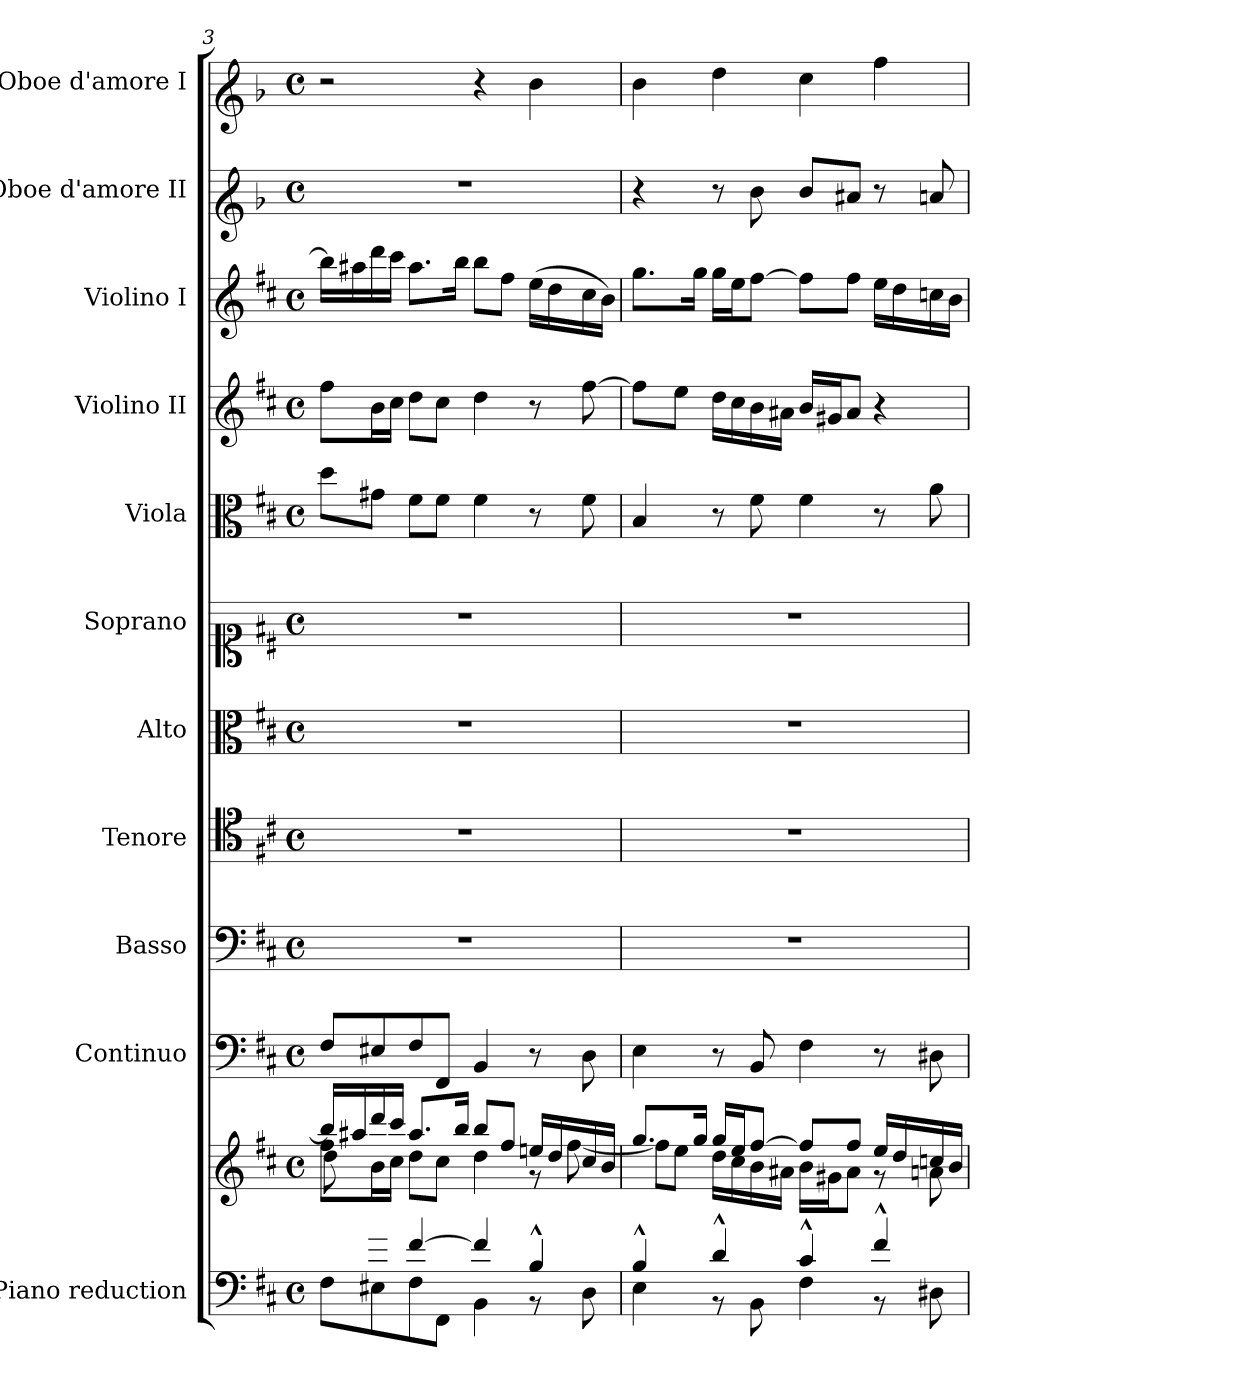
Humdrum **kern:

**kern	**kern	**kern	**kern	**kern	**kern	**kern	**kern	**kern	**kern	**kern	**kern
*part11	*part11	*part10	*part9	*part8	*part7	*part6	*part5	*part4	*part3	*part2	*part1
*staff12	*staff11	*staff10	*staff9	*staff8	*staff7	*staff6	*staff5	*staff4	*staff3	*staff2	*staff1
*I"Piano reduction	*	*I"Continuo	*I"Basso	*I"Tenore	*I"Alto	*I"Soprano	*I"Viola	*I"Violino II	*I"Violino I	*I"Oboe d'amore II	*I"Oboe d'amore I
*I'Pno	*	*	*	*	*	*	*I'Vla	*I'Vln	*I'Vln	*I'Ob	*I'Ob
*clefF4	*clefG2	*clefF4	*clefF4	*clefC4	*clefC3	*clefC1	*clefC3	*clefG2	*clefG2	*clefG1	*clefG1
*	*	*	*	*	*	*	*	*	*	*ITrd2c3	*ITrd2c3
*k[f#c#]	*k[f#c#]	*k[f#c#]	*k[f#c#]	*k[f#c#]	*k[f#c#]	*k[f#c#]	*k[f#c#]	*k[f#c#]	*k[f#c#]	*k[f#c#]	*k[f#c#]
*M4/4	*M4/4	*M4/4	*M4/4	*M4/4	*M4/4	*M4/4	*M4/4	*M4/4	*M4/4	*M4/4	*M4/4
*met(c)	*met(c)	*met(c)	*met(c)	*met(c)	*met(c)	*met(c)	*met(c)	*met(c)	*met(c)	*met(c)	*met(c)
=3	=3	=3	=3	=3	=3	=3	=3	=3	=3	=3	=3
*^	*^	*	*	*	*	*	*	*	*	*	*
*	*	*	*^	*	*	*	*	*	*	*	*	*	*
8ryy	8F#\L	16bb/LL]	8ff#\L	8dd\L	8F#/L	1r	1r	1r	1r	8dd\L	8ff#\L	16bb\LL]	1r	2r
.	.	16aa#X/	.	.	.	.	.	.	.	.	.	16aa#X\	.	.
8g#X/J	8E#X\	16ddd/	16b\L	2..ryy	8E#X/	.	.	.	.	8g#X\J	16b\L	16ddd\	.	.
.	.	16ccc#/JJ	16cc#\JJ	.	.	.	.	.	.	.	16cc#\JJ	16ccc#\JJ	.	.
[4f#/	8F#\	8.aa#/L	8dd\L	.	8F#/	.	.	.	.	8f#\L	8dd\L	8.aa#\L	.	.
.	8FF#\J	.	8cc#\J	.	8FF#/J	.	.	.	.	8f#\J	8cc#\J	.	.	.
.	.	16bb/Jk	.	.	.	.	.	.	.	.	.	16bb\Jk	.	.
4f#/]	4BB\	8bb/L	4dd\	.	4BB/	.	.	.	.	4f#\	4dd\	8bb\L	.	4r
.	.	8ff#/J	.	.	.	.	.	.	.	.	.	8ff#\J	.	.
4B^^/	8r	16een/LL	8r	.	8r	.	.	.	.	8r	8r	(16ee\LL	.	4b\
.	.	16dd/	.	.	.	.	.	.	.	.	.	16dd\	.	.
.	8D\	16cc#/	[8ff#\	.	8D\	.	.	.	.	8f#\	[8ff#\	16cc#\	.	.
.	.	16b/JJ	.	.	.	.	.	.	.	.	.	16b\JJ)	.	.
*	*	*	*v	*v	*	*	*	*	*	*	*	*	*	*
!!LO:PB:g=z
=4	=4	=4	=4	=4	=4	=4	=4	=4	=4	=4	=4	=4	=4
4B^^/	4E\	8.gg/L	8ff#\L]	4E\	1r	1r	1r	1r	4B/	8ff#\L]	8.gg\L	4r	4b\
.	.	.	8ee\J	.	.	.	.	.	.	8ee\J	.	.	.
.	.	16gg/Jk	.	.	.	.	.	.	.	.	16gg\Jk	.	.
4d^^/	8r	16gg/LL	16dd\LL	8r	.	.	.	.	8r	16dd\LL	16gg\LL	8r	4dd\
.	.	16ee/J	16cc#\	.	.	.	.	.	.	16cc#\	16ee\J	.	.
.	8BB\	[8ff#/J	16b\	8BB/	.	.	.	.	8f#\	16b\	[8ff#\J	8b\	.
.	.	.	16a#X\JJ	.	.	.	.	.	.	16a#X\JJ	.	.	.
4c#^^/	4F#\	8ff#/L]	16b\LL	4F#\	.	.	.	.	4f#\	16b/LL	8ff#\L]	8b/L	4cc#\
.	.	.	16g#X\J	.	.	.	.	.	.	16g#X/J	.	.	.
.	.	8ff#/J	8a#\J	.	.	.	.	.	.	8a#/J	8ff#\J	8a#X/J	.
4f#^^/	8r	16ee/LL	8r	8r	.	.	.	.	8r	4r	16ee\LL	8r	4ff#\
.	.	16dd/	.	.	.	.	.	.	.	.	16dd\	.	.
.	8D#X\	16ccn/	8an\	8D#X\	.	.	.	.	8a\	.	16ccn\	8an/	.
.	.	16b/JJ	.	.	.	.	.	.	.	.	16b\JJ	.	.
*v	*v	*	*	*	*	*	*	*	*	*	*	*	*
*	*v	*v	*	*	*	*	*	*	*	*	*	*
=	=	=	=	=	=	=	=	=	=	=	=
*-	*-	*-	*-	*-	*-	*-	*-	*-	*-	*-	*-
